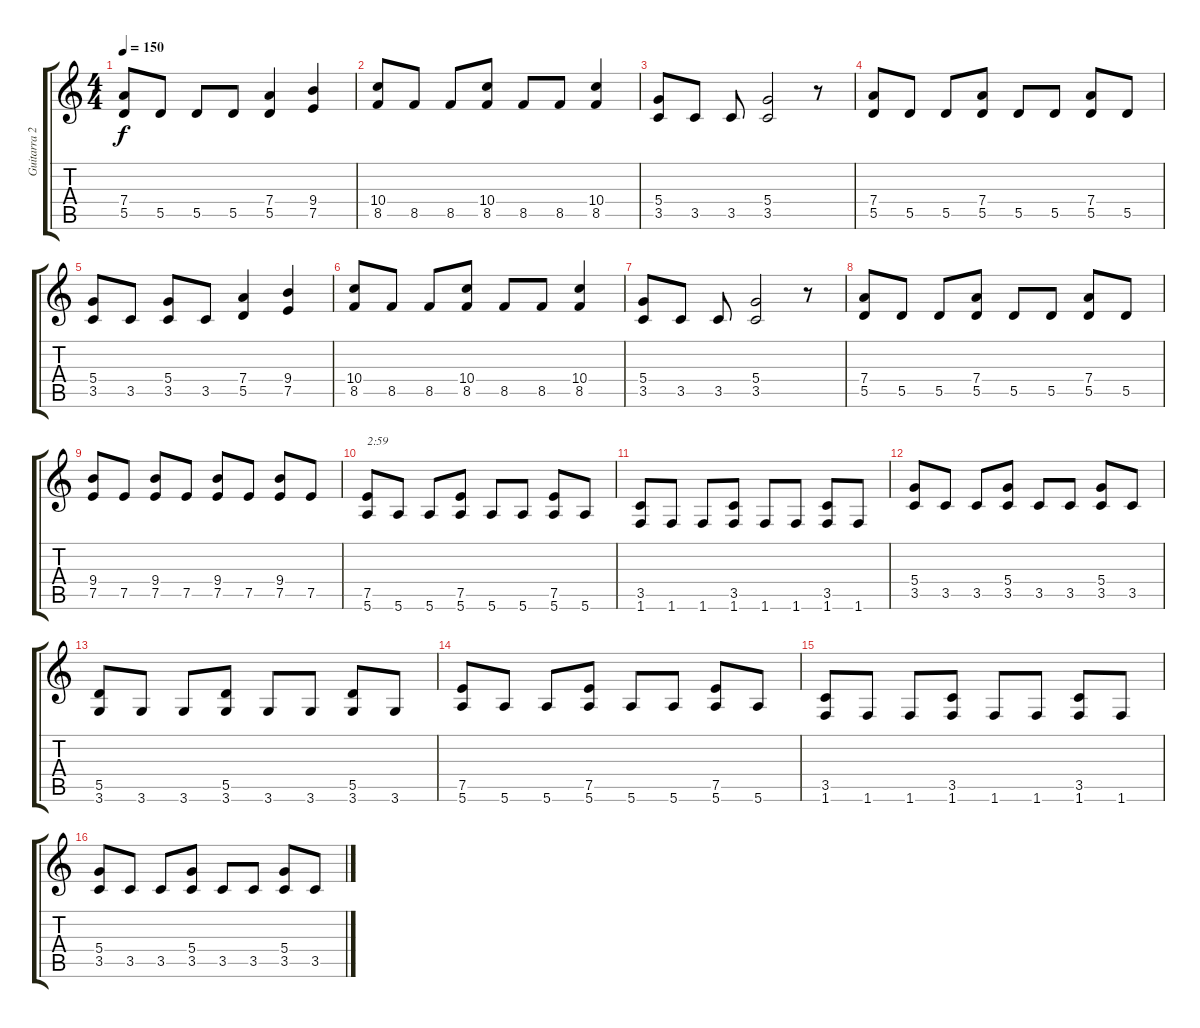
\track ("Guitarra 2" "Guitarra 2") {instrument distortionguitar}
\staff {score tabs}
\tuning (E4 B3 G3 D3 A2 E2) {hide}
\ts (4 4)
\tempo 150
\clef g2
\ks c
(7.4 5.5).8{dy f} 5.5.8 5.5.8 5.5.8 (7.4 5.5).4 (9.4 7.5).4 |
(10.4 8.5).8 8.5.8 8.5.8 (10.4 8.5).8 8.5.8 8.5.8 (10.4 8.5).4 |
(5.4 3.5).8 3.5.8 3.5.8 (5.4 3.5).2 r.8 |
(7.4 5.5).8 5.5.8 5.5.8 (7.4 5.5).8 5.5.8 5.5.8 (7.4 5.5).8 5.5.8 |
(5.4 3.5).8 3.5.8 (5.4 3.5).8 3.5.8 (7.4 5.5).4 (9.4 7.5).4 |
(10.4 8.5).8 8.5.8 8.5.8 (10.4 8.5).8 8.5.8 8.5.8 (10.4 8.5).4 |
(5.4 3.5).8 3.5.8 3.5.8 (5.4 3.5).2 r.8 |
(7.4 5.5).8 5.5.8 5.5.8 (7.4 5.5).8 5.5.8 5.5.8 (7.4 5.5).8 5.5.8 |
(9.4 7.5).8 7.5.8 (9.4 7.5).8 7.5.8 (9.4 7.5).8 7.5.8 (9.4 7.5).8 7.5.8 |
(7.5 5.6).8{txt "2:59"} 5.6.8 5.6.8 (7.5 5.6).8 5.6.8 5.6.8 (7.5 5.6).8 5.6.8 |
(3.5 1.6).8 1.6.8 1.6.8 (3.5 1.6).8 1.6.8 1.6.8 (3.5 1.6).8 1.6.8 |
(5.4 3.5).8 3.5.8 3.5.8 (5.4 3.5).8 3.5.8 3.5.8 (5.4 3.5).8 3.5.8 |
(5.5 3.6).8 3.6.8 3.6.8 (5.5 3.6).8 3.6.8 3.6.8 (5.5 3.6).8 3.6.8 |
(7.5 5.6).8 5.6.8 5.6.8 (7.5 5.6).8 5.6.8 5.6.8 (7.5 5.6).8 5.6.8 |
(3.5 1.6).8 1.6.8 1.6.8 (3.5 1.6).8 1.6.8 1.6.8 (3.5 1.6).8 1.6.8 |
(5.4 3.5).8 3.5.8 3.5.8 (5.4 3.5).8 3.5.8 3.5.8 (5.4 3.5).8 3.5.8
